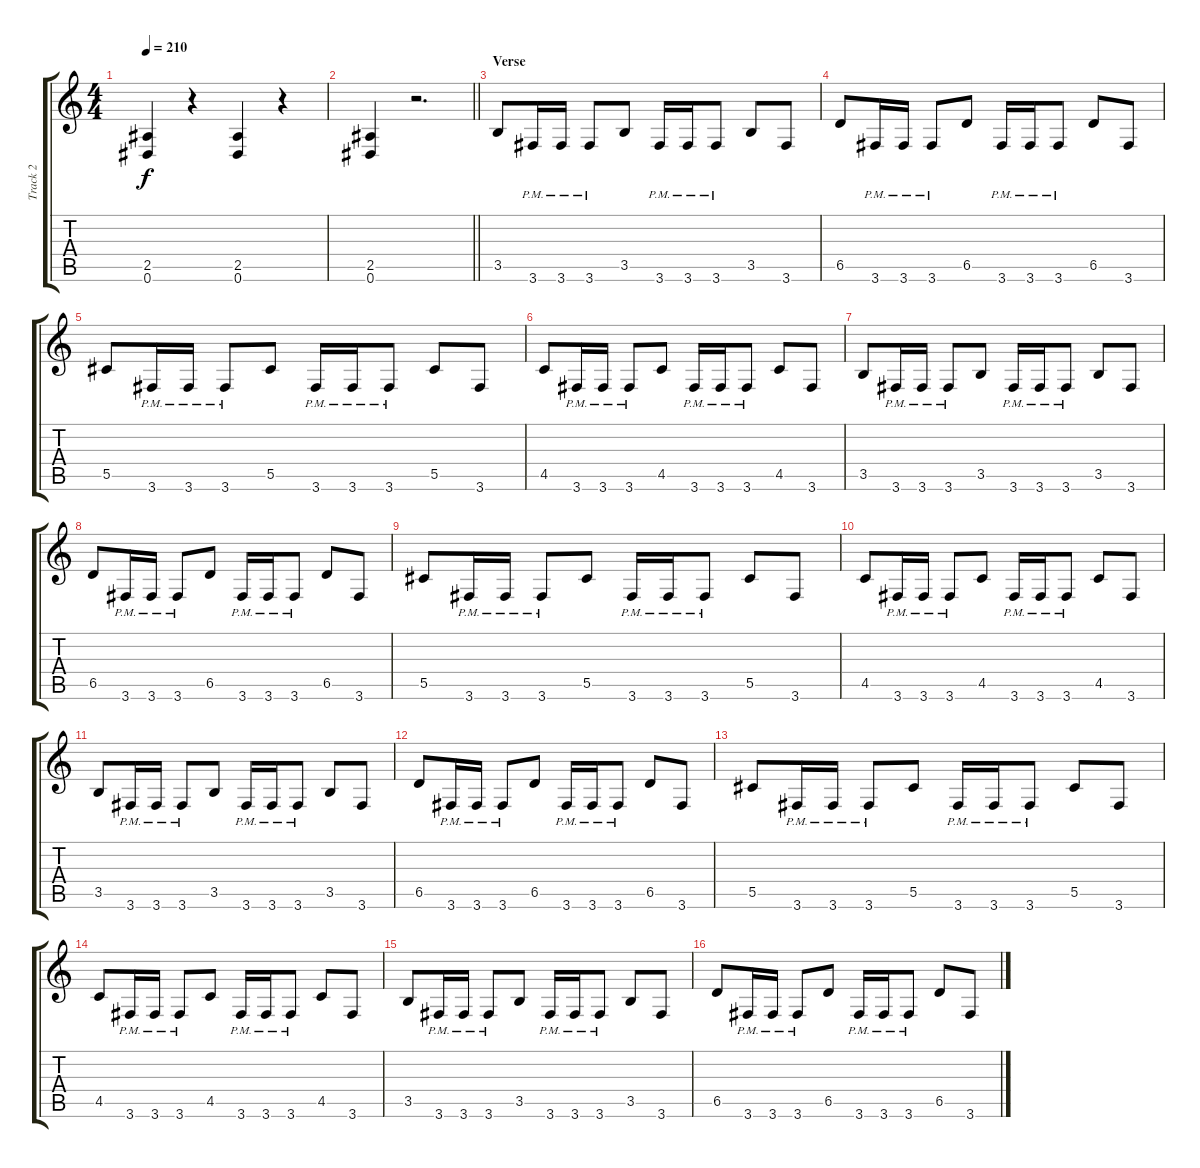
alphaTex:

\track ("Track 2" "Track 2") {instrument distortionguitar}
\staff {score tabs}
\tuning (Eb4 Bb3 Gb3 Db3 Ab2 Eb2) {hide}
\ts (4 4)
\tempo 210
\clef g2
\ks c
(2.5 0.6).4{dy f} r.4 (2.5 0.6).4 r.4 |
\barLineRight lightlight
(2.5 0.6).4 r.2{d} |
\section ("" "Verse")
3.5.8 3.6{pm}.16 3.6{pm}.16 3.6{pm}.8 3.5.8 3.6{pm}.16 3.6{pm}.16 3.6{pm}.8 3.5.8 3.6.8 |
6.5.8 3.6{pm}.16 3.6{pm}.16 3.6{pm}.8 6.5.8 3.6{pm}.16 3.6{pm}.16 3.6{pm}.8 6.5.8 3.6.8 |
5.5.8 3.6{pm}.16 3.6{pm}.16 3.6{pm}.8 5.5.8 3.6{pm}.16 3.6{pm}.16 3.6{pm}.8 5.5.8 3.6.8 |
4.5.8 3.6{pm}.16 3.6{pm}.16 3.6{pm}.8 4.5.8 3.6{pm}.16 3.6{pm}.16 3.6{pm}.8 4.5.8 3.6.8 |
3.5.8 3.6{pm}.16 3.6{pm}.16 3.6{pm}.8 3.5.8 3.6{pm}.16 3.6{pm}.16 3.6{pm}.8 3.5.8 3.6.8 |
6.5.8 3.6{pm}.16 3.6{pm}.16 3.6{pm}.8 6.5.8 3.6{pm}.16 3.6{pm}.16 3.6{pm}.8 6.5.8 3.6.8 |
5.5.8 3.6{pm}.16 3.6{pm}.16 3.6{pm}.8 5.5.8 3.6{pm}.16 3.6{pm}.16 3.6{pm}.8 5.5.8 3.6.8 |
4.5.8 3.6{pm}.16 3.6{pm}.16 3.6{pm}.8 4.5.8 3.6{pm}.16 3.6{pm}.16 3.6{pm}.8 4.5.8 3.6.8 |
3.5.8 3.6{pm}.16 3.6{pm}.16 3.6{pm}.8 3.5.8 3.6{pm}.16 3.6{pm}.16 3.6{pm}.8 3.5.8 3.6.8 |
6.5.8 3.6{pm}.16 3.6{pm}.16 3.6{pm}.8 6.5.8 3.6{pm}.16 3.6{pm}.16 3.6{pm}.8 6.5.8 3.6.8 |
5.5.8 3.6{pm}.16 3.6{pm}.16 3.6{pm}.8 5.5.8 3.6{pm}.16 3.6{pm}.16 3.6{pm}.8 5.5.8 3.6.8 |
4.5.8 3.6{pm}.16 3.6{pm}.16 3.6{pm}.8 4.5.8 3.6{pm}.16 3.6{pm}.16 3.6{pm}.8 4.5.8 3.6.8 |
3.5.8 3.6{pm}.16 3.6{pm}.16 3.6{pm}.8 3.5.8 3.6{pm}.16 3.6{pm}.16 3.6{pm}.8 3.5.8 3.6.8 |
6.5.8 3.6{pm}.16 3.6{pm}.16 3.6{pm}.8 6.5.8 3.6{pm}.16 3.6{pm}.16 3.6{pm}.8 6.5.8 3.6.8
